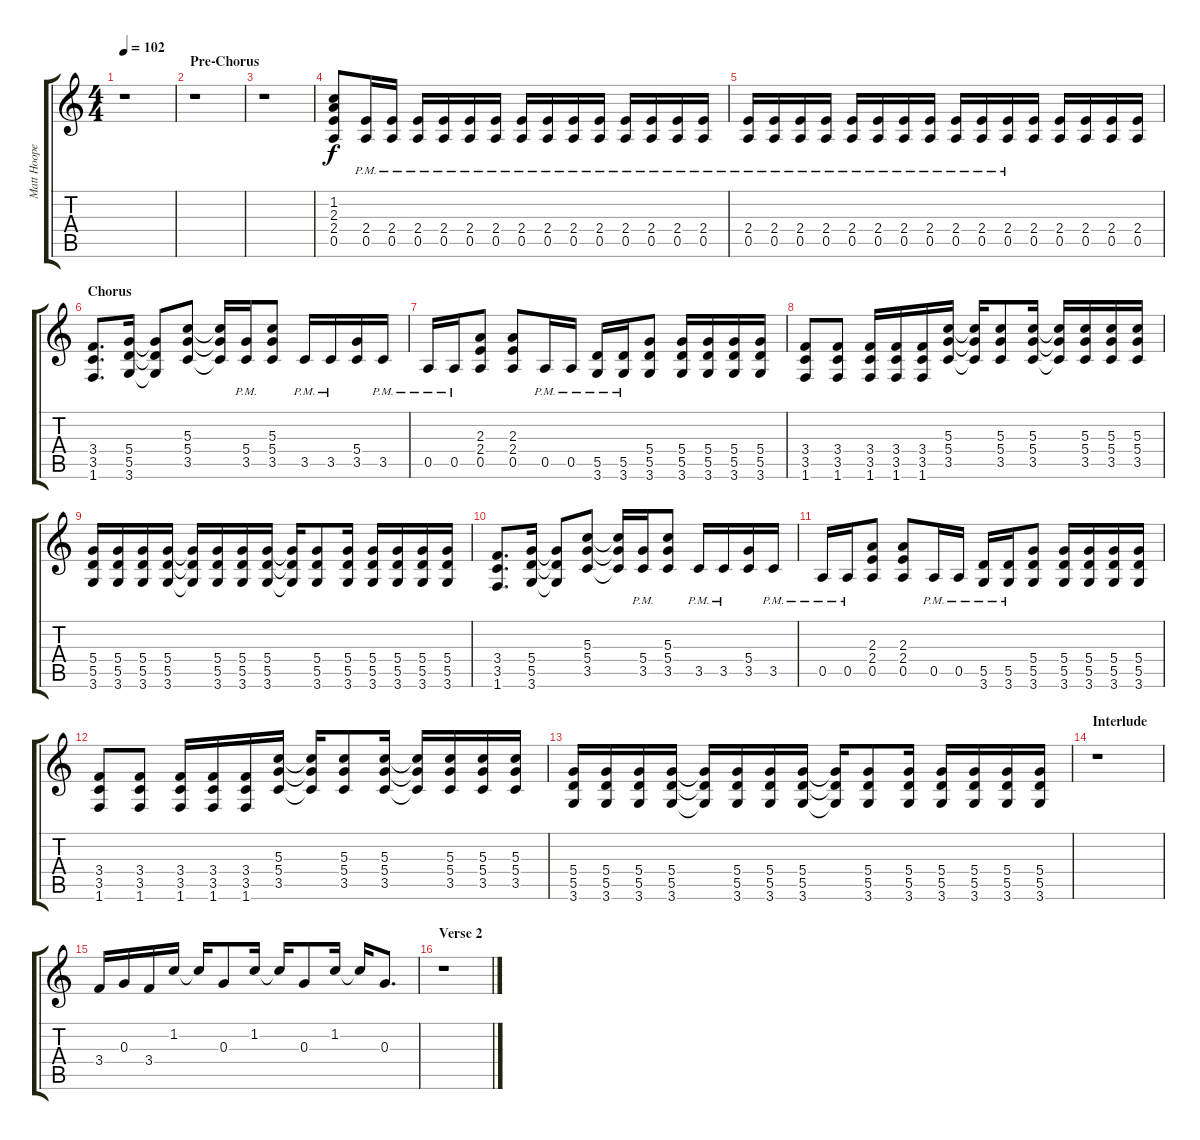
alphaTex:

\track ("Matt Hoopes (Lead Guitar 2)" "Matt Hoope") {instrument distortionguitar}
\staff {score tabs}
\tuning (E4 B3 G3 D3 A2 E2) {hide}
\ts (4 4)
\tempo 102
\clef g2
\ks c
r.1{dy f} |
\section ("" "Pre-Chorus")
r.1 |
r.1 |
(1.2 2.3 2.4 0.5).8 (2.4{pm} 0.5{pm}).16 (2.4{pm} 0.5{pm}).16 (2.4{pm} 0.5{pm}).16 (2.4{pm} 0.5{pm}).16 (2.4{pm} 0.5{pm}).16 (2.4{pm} 0.5{pm}).16 (2.4{pm} 0.5{pm}).16 (2.4{pm} 0.5{pm}).16 (2.4{pm} 0.5{pm}).16 (2.4{pm} 0.5{pm}).16 (2.4{pm} 0.5{pm}).16 (2.4{pm} 0.5{pm}).16 (2.4{pm} 0.5{pm}).16 (2.4{pm} 0.5{pm}).16 |
(2.4{pm} 0.5{pm}).16 (2.4{pm} 0.5{pm}).16 (2.4{pm} 0.5{pm}).16 (2.4{pm} 0.5{pm}).16 (2.4{pm} 0.5{pm}).16 (2.4{pm} 0.5{pm}).16 (2.4{pm} 0.5{pm}).16 (2.4{pm} 0.5{pm}).16 (2.4{pm} 0.5{pm}).16 (2.4{pm} 0.5{pm}).16 (2.4{pm} 0.5{pm}).16 (2.4 0.5).16 (2.4 0.5).16 (2.4 0.5).16 (2.4 0.5).16 (2.4 0.5).16 |
\section ("" "Chorus")
(3.4 3.5 1.6).8{d} (5.4 5.5 3.6).16 (5.4{t} 5.5{t} 3.6{t}).8 (5.3 5.4 3.5).8 (5.3{t} 5.4{t} 3.5{t}).16 (5.4{pm} 3.5{pm}).16 (5.3 5.4 3.5).8 3.5{pm}.16 3.5{pm}.16 (5.4 3.5).16 3.5{pm}.16 |
0.5{pm}.16 0.5{pm}.16 (2.3 2.4 0.5).8 (2.3 2.4 0.5).8 0.5{pm}.16 0.5{pm}.16 (5.5{pm} 3.6{pm}).16 (5.5{pm} 3.6{pm}).16 (5.4 5.5 3.6).8 (5.4 5.5 3.6).16 (5.4 5.5 3.6).16 (5.4 5.5 3.6).16 (5.4 5.5 3.6).16 |
(3.4 3.5 1.6).8 (3.4 3.5 1.6).8 (3.4 3.5 1.6).16 (3.4 3.5 1.6).16 (3.4 3.5 1.6).16 (5.3 5.4 3.5).16 (5.3{t} 5.4{t} 3.5{t}).16 (5.3 5.4 3.5).8 (5.3 5.4 3.5).16 (5.3{t} 5.4{t} 3.5{t}).16 (5.3 5.4 3.5).16 (5.3 5.4 3.5).16 (5.3 5.4 3.5).16 |
(5.4 5.5 3.6).16 (5.4 5.5 3.6).16 (5.4 5.5 3.6).16 (5.4 5.5 3.6).16 (5.4{t} 5.5{t} 3.6{t}).16 (5.4 5.5 3.6).16 (5.4 5.5 3.6).16 (5.4 5.5 3.6).16 (5.4{t} 5.5{t} 3.6{t}).16 (5.4 5.5 3.6).8 (5.4 5.5 3.6).16 (5.4 5.5 3.6).16 (5.4 5.5 3.6).16 (5.4 5.5 3.6).16 (5.4 5.5 3.6).16 |
(3.4 3.5 1.6).8{d} (5.4 5.5 3.6).16 (5.4{t} 5.5{t} 3.6{t}).8 (5.3 5.4 3.5).8 (5.3{t} 5.4{t} 3.5{t}).16 (5.4{pm} 3.5{pm}).16 (5.3 5.4 3.5).8 3.5{pm}.16 3.5{pm}.16 (5.4 3.5).16 3.5{pm}.16 |
0.5{pm}.16 0.5{pm}.16 (2.3 2.4 0.5).8 (2.3 2.4 0.5).8 0.5{pm}.16 0.5{pm}.16 (5.5{pm} 3.6{pm}).16 (5.5{pm} 3.6{pm}).16 (5.4 5.5 3.6).8 (5.4 5.5 3.6).16 (5.4 5.5 3.6).16 (5.4 5.5 3.6).16 (5.4 5.5 3.6).16 |
(3.4 3.5 1.6).8 (3.4 3.5 1.6).8 (3.4 3.5 1.6).16 (3.4 3.5 1.6).16 (3.4 3.5 1.6).16 (5.3 5.4 3.5).16 (5.3{t} 5.4{t} 3.5{t}).16 (5.3 5.4 3.5).8 (5.3 5.4 3.5).16 (5.3{t} 5.4{t} 3.5{t}).16 (5.3 5.4 3.5).16 (5.3 5.4 3.5).16 (5.3 5.4 3.5).16 |
(5.4 5.5 3.6).16 (5.4 5.5 3.6).16 (5.4 5.5 3.6).16 (5.4 5.5 3.6).16 (5.4{t} 5.5{t} 3.6{t}).16 (5.4 5.5 3.6).16 (5.4 5.5 3.6).16 (5.4 5.5 3.6).16 (5.4{t} 5.5{t} 3.6{t}).16 (5.4 5.5 3.6).8 (5.4 5.5 3.6).16 (5.4 5.5 3.6).16 (5.4 5.5 3.6).16 (5.4 5.5 3.6).16 (5.4 5.5 3.6).16 |
\section ("" "Interlude")
r.1 |
3.4.16 0.3.16 3.4.16 1.2.16 1.2{t}.16 0.3.8 1.2.16 1.2{t}.16 0.3.8 1.2.16 1.2{t}.16 0.3.8{d} |
\section ("" "Verse 2")
r.1
